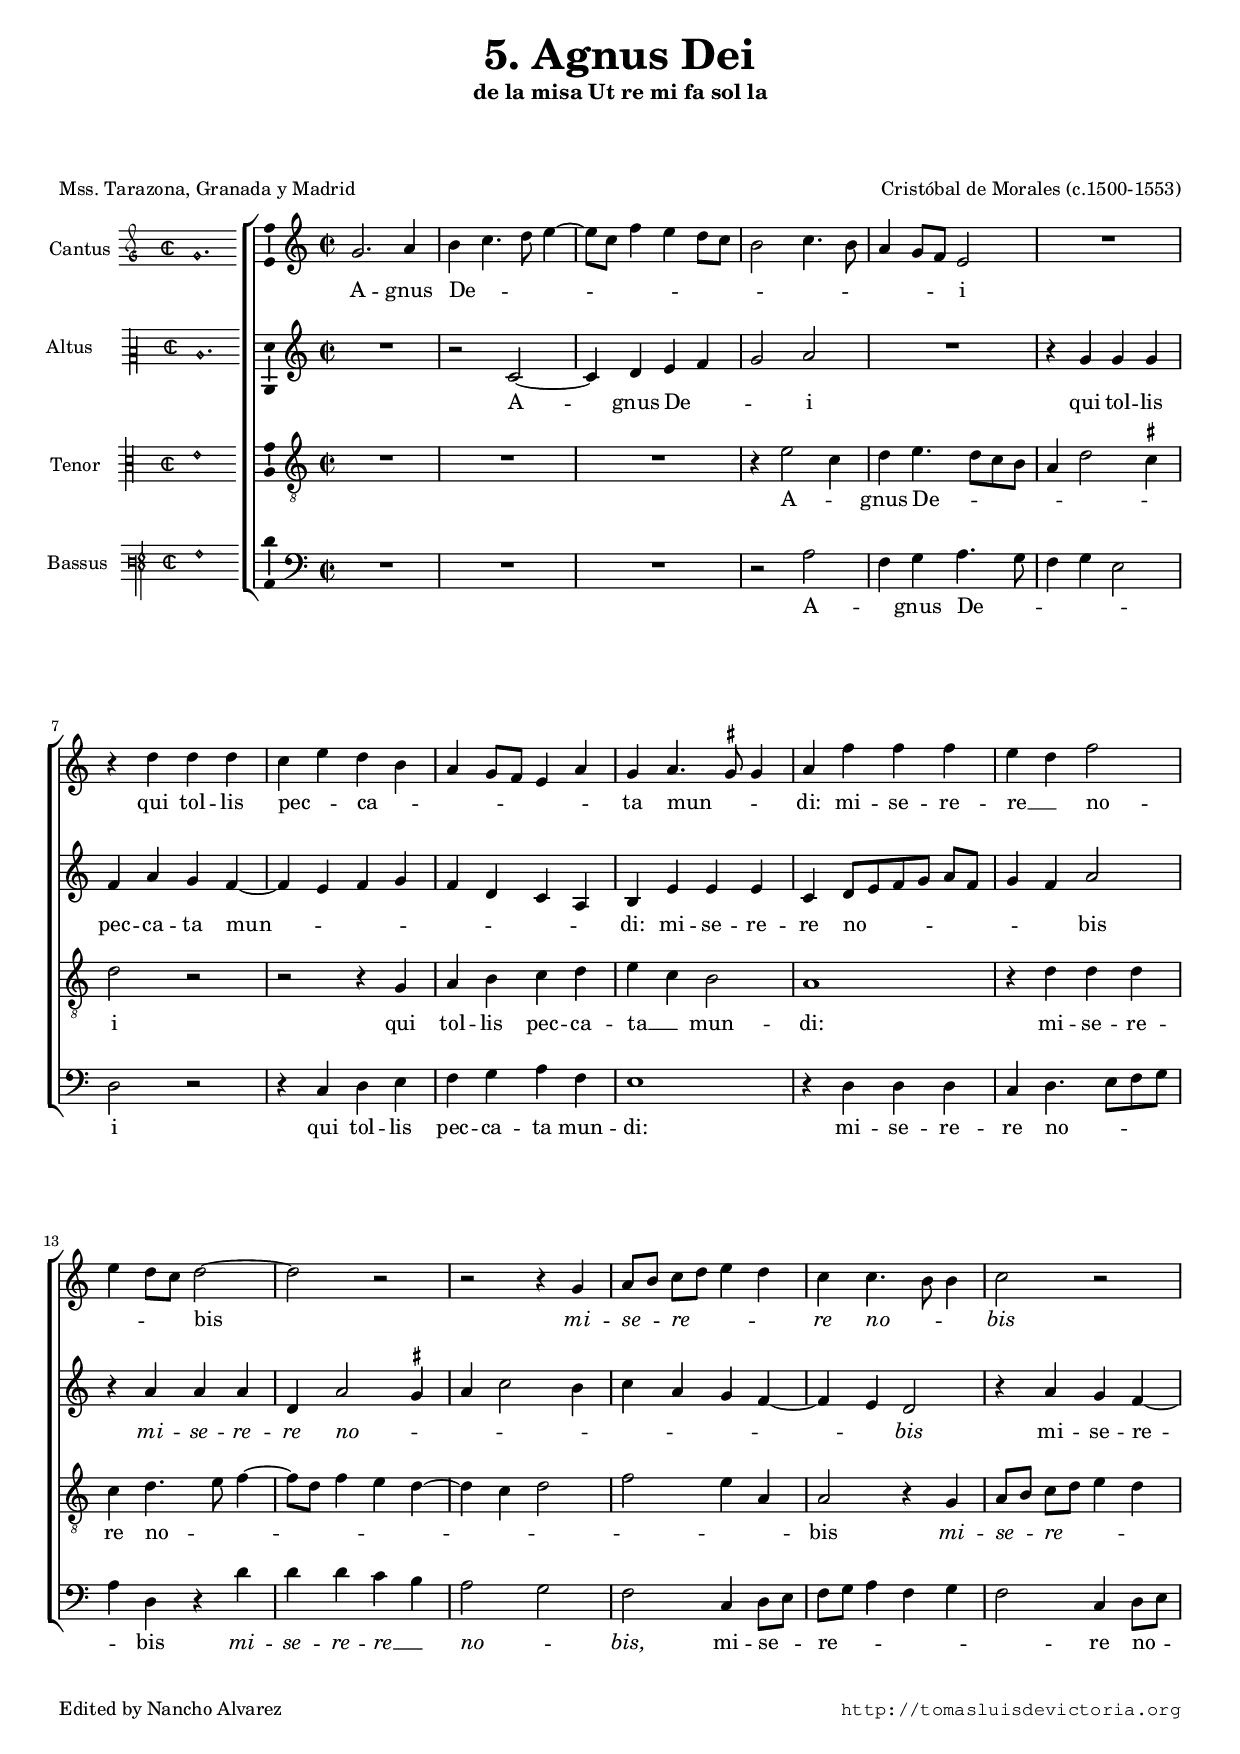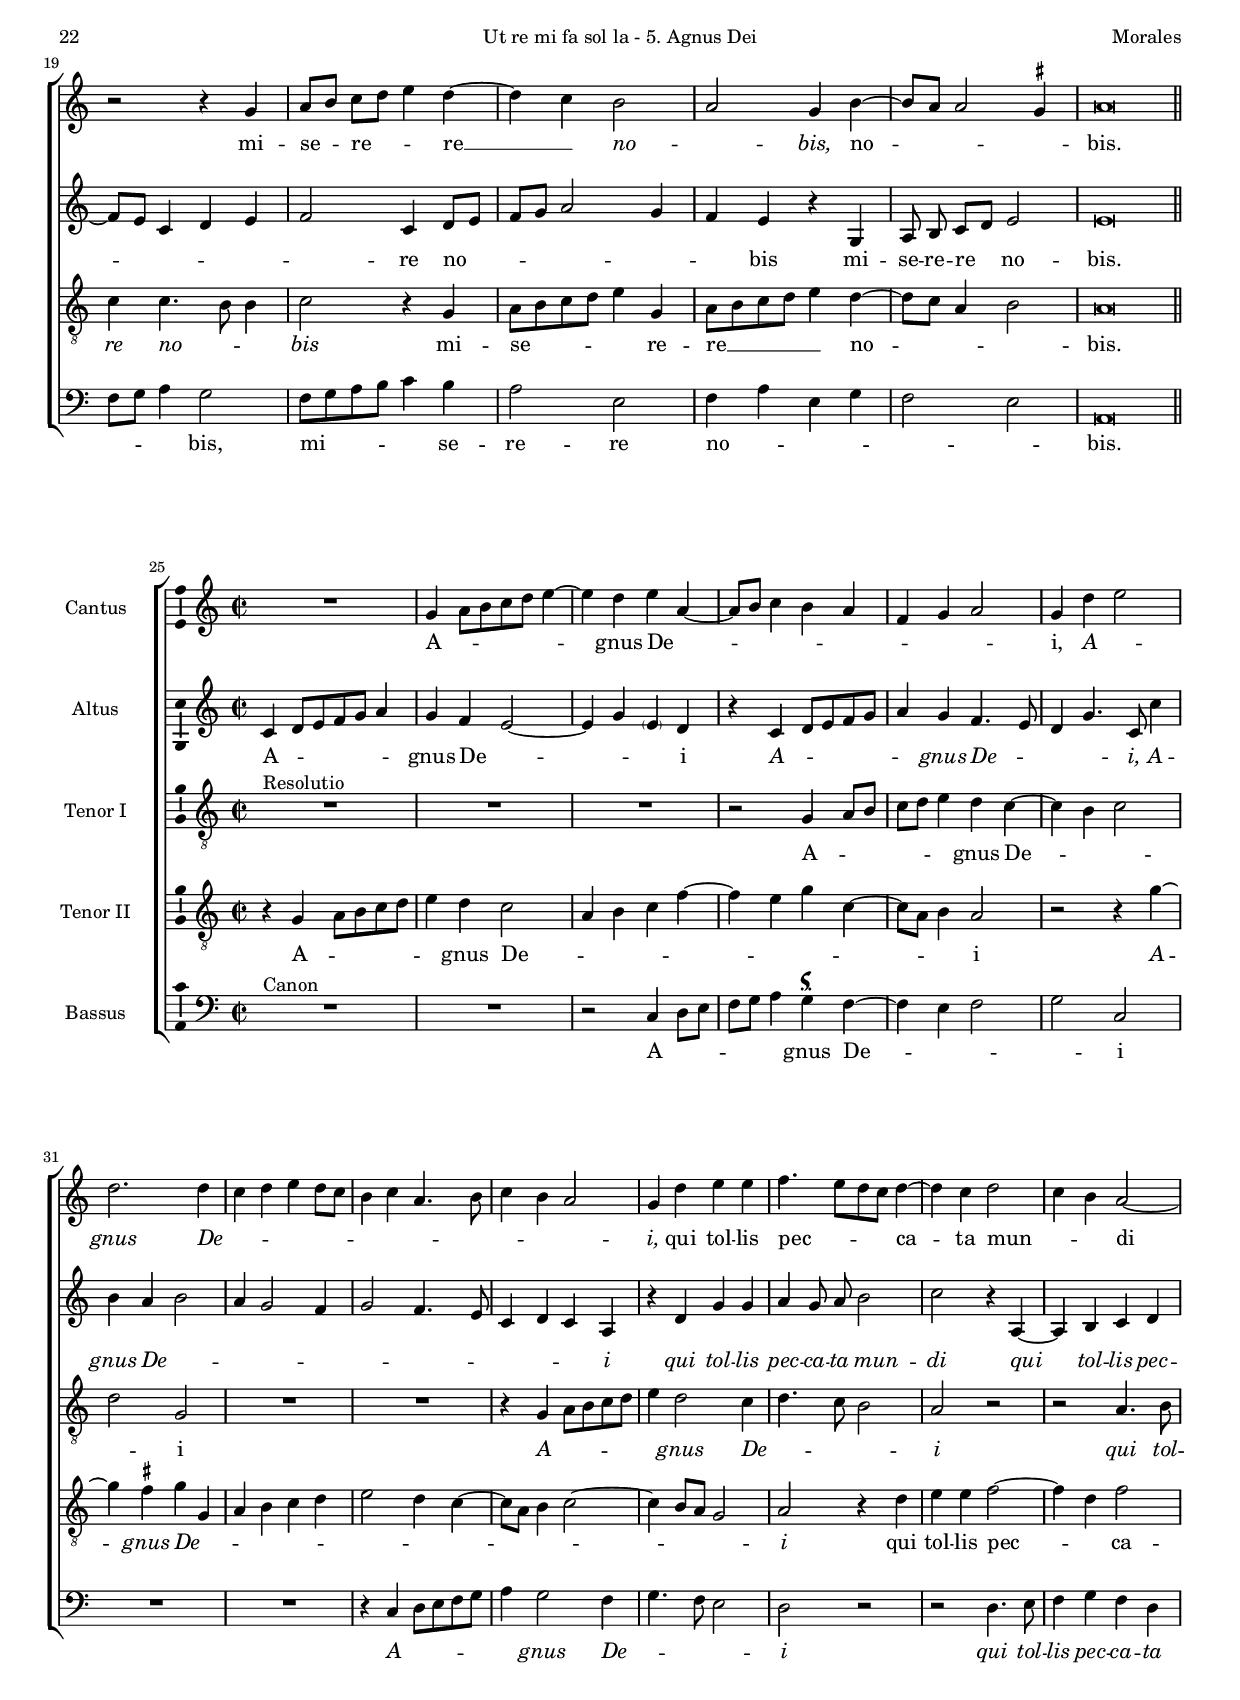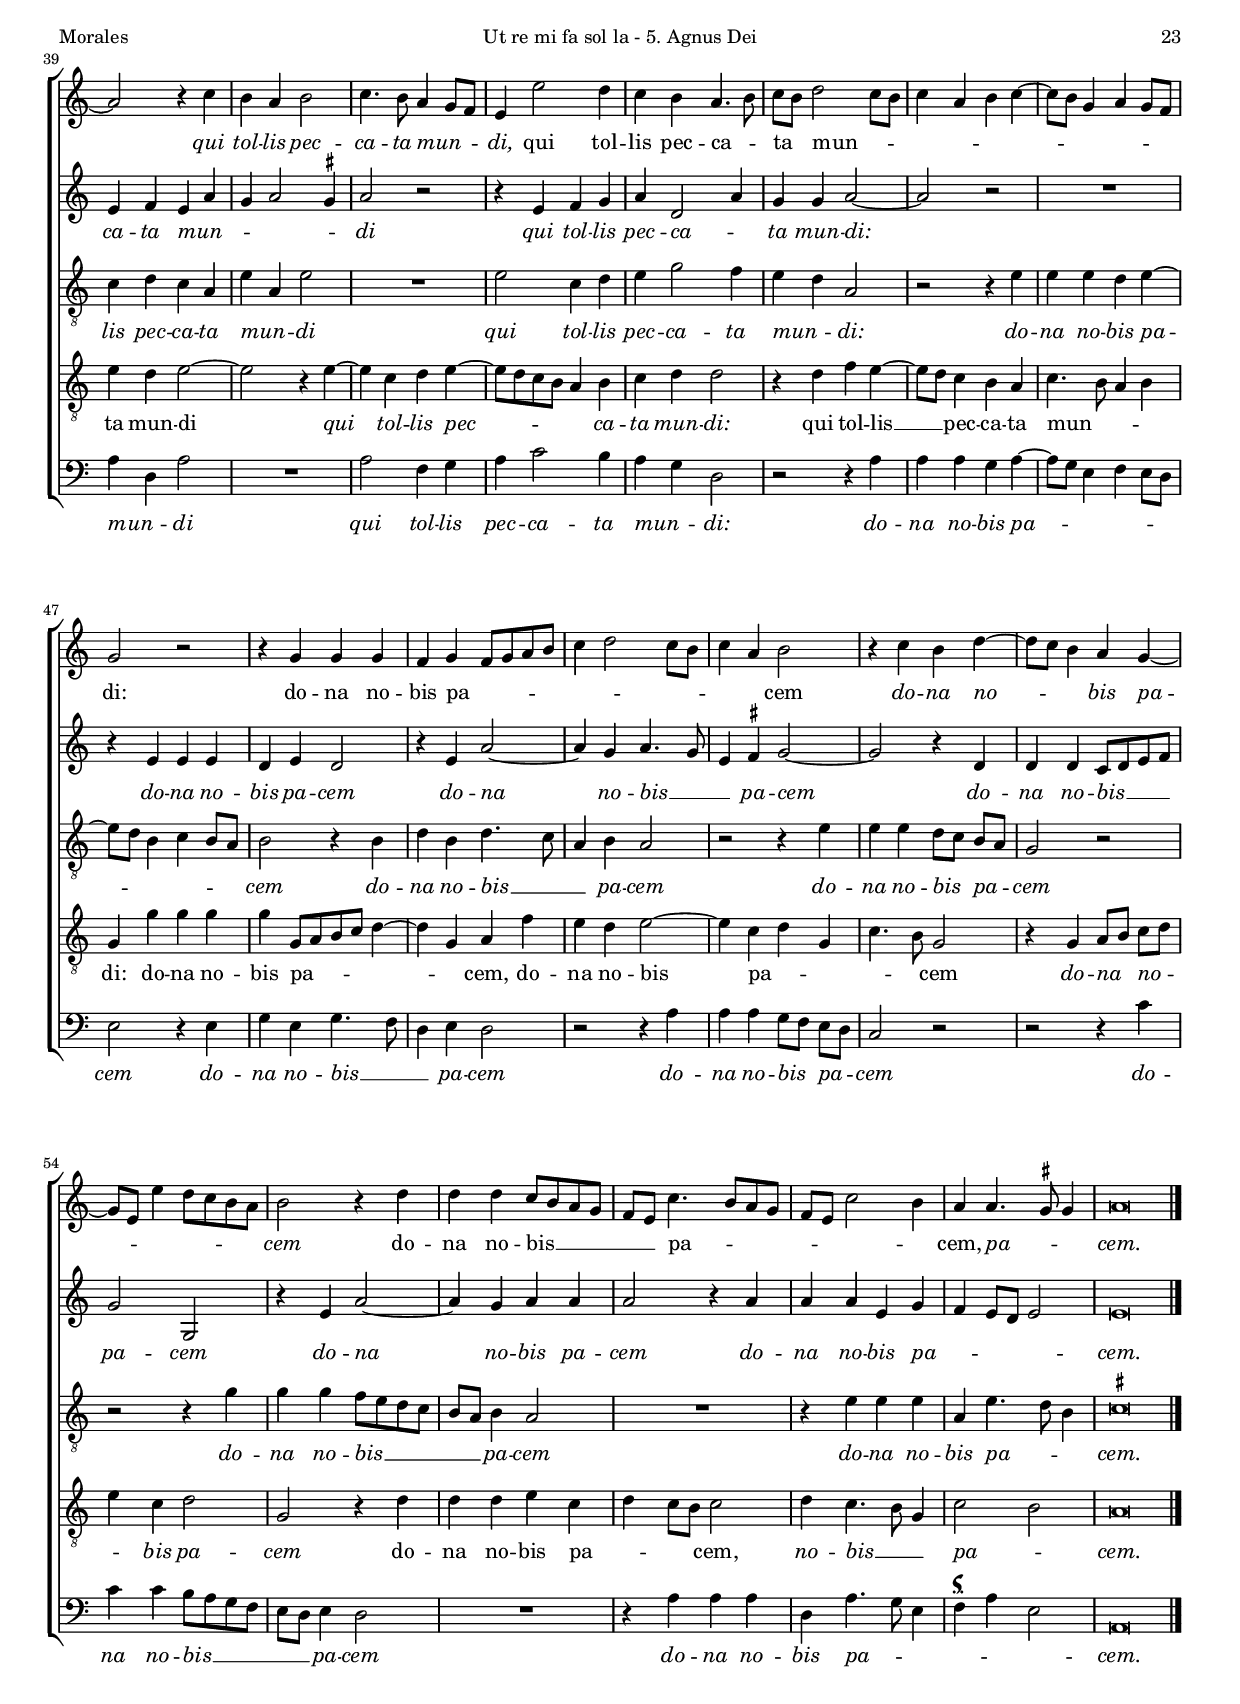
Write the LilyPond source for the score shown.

\version "2.18.0"

#(set-default-paper-size "a4")
#(set-global-staff-size 16.4)
#(ly:set-option 'point-and-click #f)
%mobile -s15.0 -i3.2

italicas=\override LyricText.font-shape = #'italic
rectas=\override LyricText.font-shape = #'upright
ss=\once \set suggestAccidentals = ##t
incipitwidth = 20
mt=#(define-music-function (parser location offset) (number?) ; move lyric text
      #{ \once \override LyricText.X-offset = -$offset #})

htitle="Ut re mi fa sol la - 5. Agnus Dei"
hcomposer="Morales"

\header {
	title=\markup{\fontsize #3 "5. Agnus Dei"}
	subtitle="de la misa Ut re mi fa sol la"
	subsubtitle=\markup{\column{" " " " " "}}
	composer="Cristóbal de Morales (c.1500-1553)"
        pdfauthor=\composer
	%opus="(-)"
	poet=\markup{\fontsize #0 "Mss. Tarazona, Granada y Madrid"}
	% El Agnus Dei solo está completo en el manuscrito de Madrid.
	% Tarazona: libros de polifonia 5
	% Granada: Capilla Real
	% Madrid, Medinaceli, Ms. 607
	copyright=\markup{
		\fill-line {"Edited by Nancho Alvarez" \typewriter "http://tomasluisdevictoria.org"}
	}
%	tagline=""
}

global={\key c \major \time 2/2 \skip 1*24 \bar "||" 
}


cantus=\relative c''{
	g2. a4
	b c4. d8 e4 ~
	e8 c f4 e d8 c
	b2 c4. b8a4 g8 f e2
	R1
	r4 d' d d
	c e d b
	a g8 f e4 a
	g4 a4. \ss gis8 gis4
	a4 f' f f
	e d f2
	e4 d8 c d2 ~
	d r
	r2 r4 g,
	a8[ b] c[ d] e4 d
	c c4. b8 b4
	c2 r
	r r4 g
	a8[ b] c[ d] e4 d ~
	d c b2
	a g4 b ~
	b8 a a2 \ss gis4
	a\breve*1/2
}

altus=\relative c'{
	R1
	r2 c ~
	c4 d e f
	g2 a
	R1
	r4 g g g
	f a g f ~
	f e f g
	f d c a
	b e e e
	c4 d8[ e f g] a[ f] 
	g4 f a2
	r4 a a a
	d, a'2 \ss gis4
	a4 c2 b4
	c a g f ~
	f e d2
	r4 a' g f ~
	f8 e c4 d e
	f2 c4 d8 e
	f g a2 g4
	f e r4 g,
	a8 \noBeam b c[ d] e2
	e\breve*1/2
}

tenor=\relative c'{
	R1*3
	r4 e2 c4
	d4 e4. d8 c b
	a4 d2 \ss cis4
	d2 r
	r r4 g,
	a b c d
	e c b2
	a1
	r4 d d d
	c d4. e8 f4 ~
	f8 d f4 e d ~
	d c d2
	f e4 a, 
	a2 r4 g
	a8[ b] c[ d] e4 d
	c c4. b8 b4
	c2 r4 g
	a8 b c d e4 g,
	a8 b c d e4 d ~
	d8 c a4 b2
	a\breve*1/2
}

bassus=\relative c'{
	R1*3
	r2 a
	f4 g a4. g8 f4 g e2
	d r
	r4 c d e
	f g a f
	e1
	r4 d d d
	c d4. e8 f g
	a4 d, r d'
	d d c b
	a2 g
	f c4 d8 e
	f g a4 f g
	f2 c4 d8 e
	f g a4 g2
	f8 g a b c4 b
	a2 e
	f4 a e g
	f2 e
	a,\breve*1/2
}

textocantus=\lyricmode{
A -- gnus De -- _ _ _ _ _ _ _ _ _ _ _ _ _ _ i
qui tol -- lis pec -- _ ca -- _ _ _ _ _ _ ta mun -- _ _ di:
mi -- se -- re -- re __ _ no -- _ _ _ bis
\italicas 
mi -- se -- _ re -- _ _ _ re no -- _ _ bis
\rectas 
mi -- se -- _ re -- _ _ re __ _ \italicas no -- _ bis,
\rectas 
no -- _ _ _ bis.
}

textoaltus=\lyricmode{
A -- gnus De -- _ _ i
qui tol -- lis pec -- ca -- ta mun -- _ _ _ _ _ _ _ di:
mi -- se -- re -- re no -- _ _ _ _ _ _ _ bis
\italicas 
mi -- se -- re -- re no -- _ _ _ _ _ _ _ _ _ bis
\rectas 
mi -- se -- re -- _ _ _ _ _ re no -- _ _ _ _ _ _ bis
mi -- se -- re -- re _ no -- bis.
}

textotenor=\lyricmode{
A -- _ gnus De -- _ _ _ _ _ _ i
qui tol -- lis pec -- ca -- ta __ _ mun -- di:
mi -- se -- re -- re no -- _ _ _ _ _ _ _ _ _ _ _ bis
\italicas mi -- se -- _ re -- _ _ _ re no -- _ _ bis
\rectas 
mi -- se -- _ _ _ _ re -- re __ _ _ _ _ no -- _ _ _ bis.
}

textobassus=\lyricmode{
A -- _ gnus De -- _ _ _ _ i
qui tol -- lis pec -- ca -- ta mun -- di:
mi -- se -- re -- re no -- _ _ _ _ bis
\italicas 
mi -- se -- re -- re __ _ no -- _ bis,
\rectas 
mi -- se -- _ re -- _ _ _ _ _ re no -- _ _ _ _ bis,
mi -- _ _ _ _ se -- re -- re no -- _ _ _ _ _ bis.
}


incipitcantus=\markup{
	\score{
		{ 
		\set Staff.instrumentName="Cantus "
		\override NoteHead.style = #'neomensural
		\override Staff.TimeSignature.style = #'neomensural
		\cadenzaOn 
		\clef "petrucci-g"
		\key c \major
		\time 2/2
		g'1.
		} 
	\layout { line-width=\incipitwidth indent = 0 }
	}
}

incipitaltus=\markup{
	\score{
		{ 
		\set Staff.instrumentName="Altus     "
		\override NoteHead.style = #'neomensural 
		\override Staff.TimeSignature.style = #'neomensural
		\cadenzaOn 
		\clef "petrucci-c2"
		\key c \major
		\time 2/2
		c'1.
		} 
	\layout { line-width=\incipitwidth indent = 0 }
	}
}


incipittenor=\markup{
	\score{
		{ 
		\set Staff.instrumentName="Tenor   "
		\override NoteHead.style = #'neomensural 
		\override Staff.TimeSignature.style = #'neomensural
		\cadenzaOn 
		\clef "petrucci-c3"
		\key c \major
		\time 2/2
		e'1
		} 
	\layout { line-width=\incipitwidth indent=0 }
	}
}

incipitbassus=\markup{
	\score{
		{ 
		\set Staff.instrumentName="Bassus  "
		\override NoteHead.style = #'neomensural
		\override Staff.TimeSignature.style = #'neomensural
		\cadenzaOn 
		\clef "petrucci-f3"
		\key c \major
		\time 2/2
		a1
		} 
	\layout { line-width=\incipitwidth indent = 0 }
	}
}


\score {\transpose c' c'{
\new ChoirStaff<<

	\new Staff <<\global
	\new Voice="v1" {
		\set Staff.instrumentName=\incipitcantus
		\clef "treble"
		\cantus }
	\new Lyrics \lyricsto "v1" {\textocantus }
	>>

	\new Staff <<\global
	\new Voice="v2" {
		\set Staff.instrumentName=\incipitaltus
		\clef "treble"
		\altus }
	\new Lyrics \lyricsto "v2" {\textoaltus }
	>>
	
	\new Staff <<\global
	\new Voice="v3" {
		\set Staff.instrumentName=\incipittenor
		\clef "G_8"
		\tenor }
	\new Lyrics \lyricsto "v3" {\textotenor }
	>>

	\new Staff <<\global
	\new Voice="v4" {
		\set Staff.instrumentName=\incipitbassus
		\clef "bass"
		\bassus }
	\new Lyrics \lyricsto "v4" {\textobassus }
	>>
	
>>

	} % transpose

\layout{ 
	\context {\Lyrics 
		\override VerticalAxisGroup.staff-affinity = #UP
		\override VerticalAxisGroup.nonstaff-relatedstaff-spacing =
			#'((basic-distance . 0) (minimum-distance . 0) (padding . 1))
		\override LyricText.font-size = #1.2
		\override LyricHyphen.minimum-distance = #0.5
	}
	\context {\Score 
		\override BarNumber.padding = #2 
	}
	\context {\Voice 
		%melismaBusyProperties = #'()
		%autoBeaming = ##f
	}
	%\context { \Staff \RemoveEmptyStaves }
	\context {\Staff 
		\override VerticalAxisGroup.staff-staff-spacing =
			#'((basic-distance . 11) (minimum-distance . 0) (padding . 1))
		\consists Ambitus_engraver 
		\override LigatureBracket.padding = #1
	}
}

%\midi {}

}

%%%%%%%%%%%%%%%%%%%%%%%%%%%%%%%%%%%%%%%%%%%%%%%%%%%%%%%%%%%


global={\key c \major \time 2/2 \skip 1*36 \bar "|." 
}


cantus=\relative c''{
	\set Score.currentBarNumber = #25 \bar ""
	R1
	g4 a8[ b c d] e4 ~
	e d e a, ~
	a8 b c4 b a
	f g a2
	g4 d' e2
	d2. d4
	c d e d8 c
	b4 c a4. b8
	c4 b a2
	g4 d' e e
	f4. e8[ d c] d4 ~
	d c d2
	c4 b a2 ~
	a r4 c
	b a b2
	c4. b8 a4 g8 f
	e4 e'2 d4
	c b a4. b8
	c b d2 c8 b
	c4 a b c ~
	c8 b g4 a g8 f
	g2 r
	r4 g g g
	f g f8 g a b
	c4 d2 c8 b
	c4 a b2
	r4 c b d ~
	d8 c b4 a g ~
	g8 e e'4 d8 c b a
	b2 r4 d
	d d c8 b a g
	f e c'4. b8 a g
	f e c'2 b4
	a a4. \ss gis8 gis4 
	a\breve*1/2
}

altus=\relative c'{
	c4 d8[ e f g] a4
	g f e2 ~
	e4 g \parenthesize e d % CSIC f
	r4 c d8 e f g
	a4 g f4. e8
	d4 g4. c,8 c'4
	b4 a b2
	a4 g2 f4
	g2 f4. e8
	c4 d c a
	r4 d g g
	a4 g8 \noBeam a b2
	c r4 a, ~
	a b c d
	e f e a 
	g4 a2 \ss gis4
	a2 r
	r4 e f g
	a d,2 a'4
	g g a2 ~
	a r
	R1
	r4 e e e
	d e d2
	r4 e a2 ~
	a4 g a4. g8
	e4 \ss fis g2 ~
	g r4 d
	d d c8 d e f
	g2 g,
	r4 e' a2 ~
	a4 g a a
	a2 r4 a
	a a e g
	f e8 d e2
	e\breve*1/2
}

tenor=\relative c'{
	s4*0^\markup{"Resolutio"}
	R1*3
	r2 g4 a8 b
	c d e4 d c ~
	c b c2
	d g,
	R1*2
	r4 g a8 b c d
	e4 d2 c4
	d4. c8 b2
	a r
	r a4. b8
	c4 d c a
	e' a, e'2
	R1
	e2 c4 d
	e g2 f4
	e d a2
	r2 r4 e'
	e e d e ~
	e8 d b4 c b8 a
	b2 r4 b
	d b d4. c8
	a4 b a2
	r2 r4 e'
	e e d8[ c] b[ a]
	g2 r
	r r4 g'
	g g f8 e d c
	b a b4 a2
	R1
	r4 e' e e
	a, e'4. d8 b4
	\ss cis\breve*1/2
}

tenordos=\relative c'{
	r4 g a8 b c d
	e4 d c2
	a4 b c f ~
	f e g c, ~
	c8 a b4 a2
	r2 r4 g' ~
	g \ss fis g g,
	a b c d
	e2 d4 c ~
	c8 a b4 c2 ~
	c4 b8 a g2
	a r4 d
	e e f2 ~
	f4 d f2
	e4 d e2 ~
	e r4 e ~
	e c d e ~
	e8 d c b a4 b
	c d d2
	r4 d f e ~
	e8 d c4 b a
	c4. b8 a4 b
	g g' g g
	g g,8[ a b c] d4 ~
	d g, a f'
	e d e2 ~
	e4 c d g,
	c4. b8 g2
	r4 g a8[ b] c[ d]
	e4 c d2
	g,2 r4 d'
	d d e c
	d c8 b c2
	d4 c4. b8 g4
	c2 b
	a\breve*1/2
}

bassus=\relative c{
	s4*0^\markup{"Canon"}
	R1*2
	r2 c4 d8 e
	f g a4
	\override TextScript.X-offset=#.5
	 g^\markup{\smaller \musicglyph #"scripts.usignumcongruentiae"} f4 ~
	f e f2
	g2 c,
	R1*2
	r4 c d8 e f g
	a4 g2 f4
	g4. f8 e2
	d r
	r d4. e8
	f4 g f d
	a' d, a'2
	R1
	a2 f4 g
	a c2 b4
	a g d2
	r2 r4 a'
	a a g a ~
	a8 g e4 f e8 d
	e2 r4 e
	g e g4. f8
	d4 e d2
	r2 r4 a'
	a a g8[ f] e[ d]
	c2 r
	r2 r4 c'
	c c b8 a g f
	e d e4 d2
	R1
	r4 a' a a
	d, a'4. g8 e4
	f4^\markup{\smaller \musicglyph #"scripts.usignumcongruentiae"} a e2
	a,\breve*1/2
}

textocantus=\lyricmode{
A -- _ _ _ _ _ gnus De -- _ _ _ _ _ _ _ _ i,
\italicas 
A -- _ gnus De -- _ _ _ _ _ _ _ _ _ _ _ _ i,
\rectas 
qui tol -- lis pec -- _ _ _ ca -- ta mun -- _ _ di
\italicas 
qui tol -- lis pec -- ca -- ta mun -- _ _ di,
\rectas 
qui tol -- lis pec -- ca -- _ ta _ mun -- _ _ _ _ _ _ _ _ _ _ _ di:
do -- na no -- bis pa -- _ _ _ _ _ _ _ _ _ _ cem
\italicas 
do -- na no -- _ _ bis pa -- _ _ _ _ _ _ cem
\rectas 
do -- na no -- bis __ _ _ _ _ _ pa -- _ _ _ _ _ _ _ cem,
\italicas 
pa -- _ _ cem.
}

textoaltus=\lyricmode{
A -- _ _ _ _ _ gnus De -- _ _ _ i
\italicas 
A -- _ _ _ _ _ gnus De -- _ _ _ i,
A -- gnus De -- _ _ _ _ _ _ _ _ _ _ i
qui tol -- lis pec -- ca -- ta \mt #.5 mun -- di
qui tol -- lis pec -- ca -- ta mun -- _ _ _ _ di
qui tol -- lis pec -- ca -- _ ta mun -- di:
do -- na no -- bis pa -- cem
do -- na no -- bis __ _ _ pa -- cem
do -- na no -- bis __ _ _ _ pa -- cem
do -- na no -- bis pa -- cem
do -- na no -- bis pa -- _ _ _ _ cem.
% todo en italicas ??
}

textotenor=\lyricmode{
A -- _ _ _ _ _ gnus De -- _ _ _ i
\italicas 
A -- _ _ _ _ _ gnus De -- _ _ _ i
qui tol -- lis pec -- ca -- ta mun -- _ di
qui tol -- lis pec -- ca -- ta mun -- _ di:
do -- na no -- bis pa -- _ _ _ _ _ cem
do -- na no -- bis __ _ _ pa -- cem
do -- na no -- bis _ pa -- _ cem
do -- na no -- bis __ _ _ _ _ _ pa -- cem
do -- na no -- bis pa -- _ _ cem.
}
textotenordos=\lyricmode{
A -- _ _ _ _ _ gnus De -- _ _ _ _ _ _ _ _ _ i
\italicas 
A -- gnus De -- _ _ _ _ _ _ _ _ _ _ _ _ _ _ i
\rectas 
qui tol -- lis pec -- _ ca -- ta mun -- di
\italicas 
qui tol -- lis pec -- _ _ _ _ ca -- ta mun -- di:
\rectas 
qui tol -- lis __ _ pec -- ca -- ta mun -- _ _ _ di:
do -- na no -- bis pa -- _ _ _ _ _ cem,
do -- na no -- bis pa -- _ _ _ _ cem
\italicas 
do -- na _ no -- _ _ bis pa -- cem
\rectas 
do -- na no -- bis pa -- _ _ _ cem,
\italicas 
no -- bis __ _ _ pa -- _ cem.
}

textobassus=\lyricmode{
A -- _ _ _ _ _ gnus De -- _ _ _ i
\italicas 
A -- _ _ _ _ _ gnus De -- _ _ _ i
qui tol -- lis pec -- ca -- ta mun -- _ di
qui tol -- lis pec -- ca -- ta mun -- _ di:
do -- na no -- bis pa -- _ _ _ _ _ cem
do -- na no -- bis __ _ _ pa -- cem
do -- na no -- bis _ pa -- _ cem
do -- na no -- bis __ _ _ _ _ _ pa -- cem
do -- na no -- bis pa -- _ _ _ _ _ cem.
}


\score {\transpose c' c'{
\new ChoirStaff<<

	\new Staff <<\global
	\new Voice="v1" {
		\set Staff.instrumentName="Cantus "
		\clef "treble"
		\cantus }
	\new Lyrics \lyricsto "v1" {\textocantus }
	>>

	\new Staff <<\global
	\new Voice="v2" {
		\set Staff.instrumentName="Altus "
		\clef "treble"
		\altus }
	\new Lyrics \lyricsto "v2" {\textoaltus }
	>>
	
	\new Staff <<\global
	\new Voice="v3" {
		\set Staff.instrumentName="Tenor I "
		\clef "G_8"
		\tenor }
	\new Lyrics \lyricsto "v3" {\textotenor }
	>>

	\new Staff <<\global
	\new Voice="v5" {
		\set Staff.instrumentName="Tenor II "
		\clef "G_8"
		\tenordos }
	\new Lyrics \lyricsto "v5" {\textotenordos }
	>>

	\new Staff <<\global
	\new Voice="v4" {
		\set Staff.instrumentName="Bassus "
		\clef "bass"
		\bassus }
	\new Lyrics \lyricsto "v4" {\textobassus }
	>>
	
>>

	} % transpose

\layout{ 
	indent = 1.8\cm
	\context {\Lyrics 
		\override VerticalAxisGroup.staff-affinity = #UP
		\override VerticalAxisGroup.nonstaff-relatedstaff-spacing =
			#'((basic-distance . 0) (minimum-distance . 0) (padding . 1))
		\override LyricText.font-size = #1.2
		\override LyricHyphen.minimum-distance = #0.5
	}
	\context {\Score 
		\override BarNumber.padding = #2 
	}
	\context {\Voice 
		%melismaBusyProperties = #'()
		%autoBeaming = ##f
	}
	%\context { \Staff \RemoveEmptyStaves }
	\context {\Staff 
		\override VerticalAxisGroup.staff-staff-spacing =
			#'((basic-distance . 11) (minimum-distance . 0) (padding . 1))
		\consists Ambitus_engraver 
		\override LigatureBracket.padding = #1
	}
}

%\midi {}

}


\paper{
	evenHeaderMarkup=\markup  \fill-line { \fromproperty #'page:page-number-string \htitle \hcomposer }
	oddHeaderMarkup= \markup  \fill-line { \on-the-fly #not-first-page \hcomposer \on-the-fly #not-first-page \htitle \on-the-fly #not-first-page \fromproperty #'page:page-number-string }
	%system-count=8
	ragged-last-bottom = ##f
	indent=3.3\cm
	system-system-spacing =
	#'((basic-distance . 20) (minimum-distance . 0) (padding . 5))
	top-system-spacing = % header
	#'((basic-distance . 8) (minimum-distance . 0) (padding . 0))
	last-bottom-spacing = % footer
	#'((basic-distance . 12) (minimum-distance . 0) (padding . 0))
	%top-markup-spacing #'basic-distance = 0
	markup-system-spacing #'basic-distance = 20


first-page-number=21
}